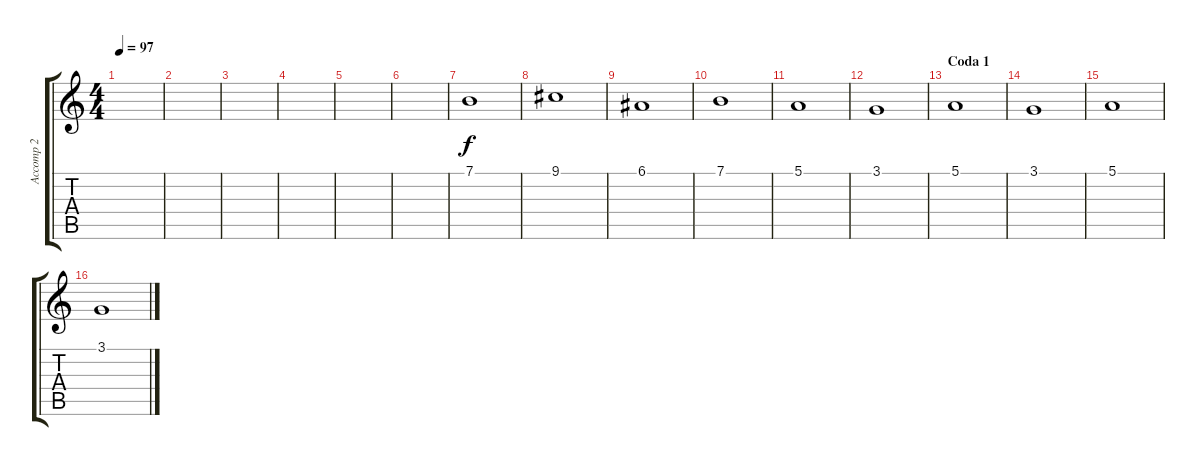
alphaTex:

\track ("Accomp 2" "Accomp 2") {instrument stringensemble1}
\staff {score tabs}
\tuning (E4 B3 G3 D3 A2 E2) {hide}
\ts (4 4)
\tempo 97
\clef g2
\ks c
|
|
|
|
|
|
7.1.1 |
9.1.1 |
6.1.1 |
7.1.1 |
5.1.1 |
3.1.1 |
\section ("" "Coda 1")
5.1.1 |
3.1.1 |
5.1.1 |
3.1.1
